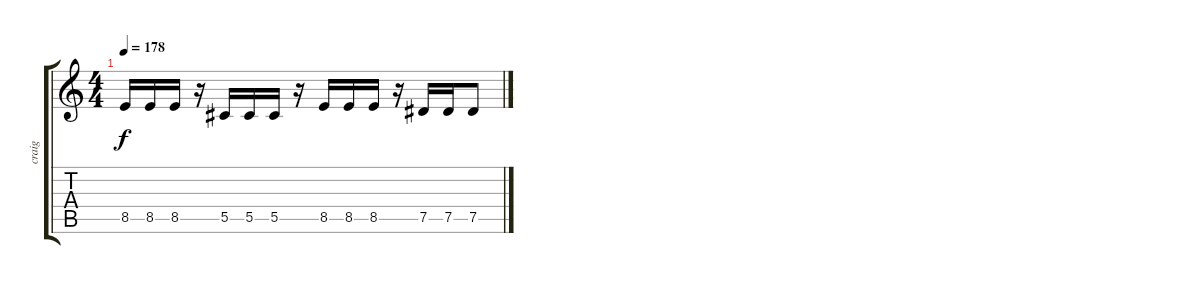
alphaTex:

\track ("craig" "craig") {instrument slapbass2}
\staff {score tabs}
\tuning (Eb4 Bb3 Gb3 Db3 Ab2 Eb2) {hide}
\ts (4 4)
\tempo 178
\clef g2
\ks c
8.5.16{dy f} 8.5.16 8.5.16 r.16 5.5.16 5.5.16 5.5.16 r.16 8.5.16 8.5.16 8.5.16 r.16 7.5.16 7.5.16 7.5.8
